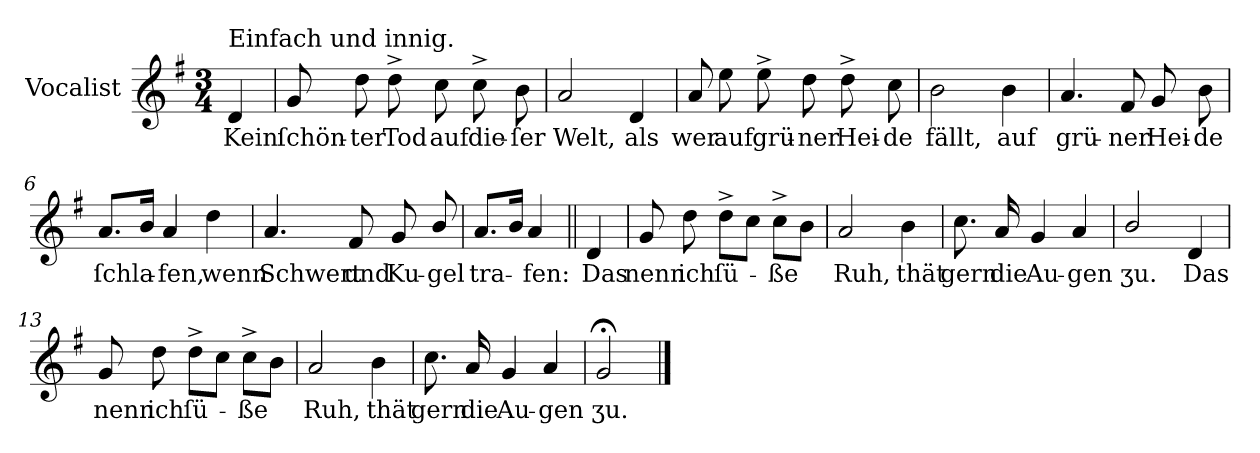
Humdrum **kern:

**kern	**text
*part1	*part1
*staff1	*staff1
*I"Vocalist	*
*clefG2	*
*k[f#]	*
*G:	*
*M3/4	*
=	=
!LO:TX:a:t=Einfach und innig.	!
4d	Kein
=1	=1
8g	ſchön-
8dd	-ter
8dd^	Tod
8cc	auf
8cc^	die-
8b	-ſer
=2	=2
2a	Welt,
4d	als
=3	=3
8a	wer
8ee	auf
8ee^	grü-
8dd	-ner
8dd^	Hei-
8cc	-de
=4	=4
2b	fällt,
4b	auf
=5	=5
4.a	grü-
8f#	-ner
8g	Hei-
8b	-de
=6	=6
8.aL	ſchla-
16bJk	.
4a	-fen,
4dd	wenn
=7	=7
4.a	Schwert
8f#	und
8g	Ku-
8b/	-gel
=8	=8
8.aL	tra-
16bJk	.
4a	-fen:
=||	=||
4d	Das
=9	=9
8g	nenn
8dd	ich
8dd^L	ſü-
8ccJ	.
8cc^L	-ße
8bJ	.
=10	=10
2a	Ruh,
4b	thät
=11	=11
8.cc	gern
16a	die
4g	Au-
4a	-gen
=12	=12
2b/	ʒu.
4d	Das
=13	=13
8g	nenn
8dd	ich
8dd^L	ſü-
8ccJ	.
8cc^L	-ße
8bJ	.
=14	=14
2a	Ruh,
4b	thät
=15	=15
8.cc	gern
16a	die
4g	Au-
4a	-gen
=16	=16
2g;<	ʒu.
==	==
*-	*-
